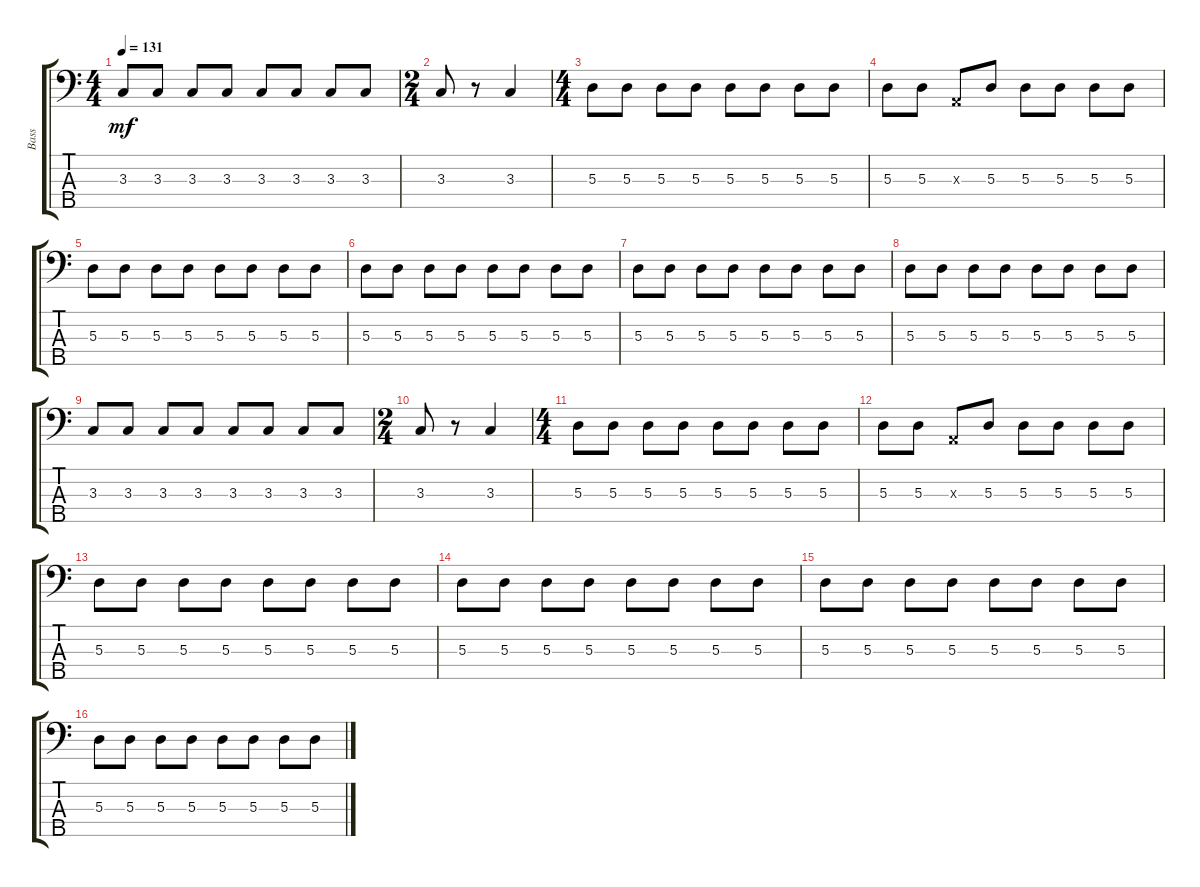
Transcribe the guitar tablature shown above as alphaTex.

\track ("Bass" "Bass") {instrument electricbassfinger}
\staff {score tabs}
\tuning (G2 D2 A1 E1 B0) {hide}
\ts (4 4)
\tempo 131
\clef f4
\ks c
3.3.8{dy mf} 3.3.8 3.3.8 3.3.8 3.3.8 3.3.8 3.3.8 3.3.8 |
\ts (2 4)
3.3.8 r.8 3.3.4 |
\ts (4 4)
5.3.8 5.3.8 5.3.8 5.3.8 5.3.8 5.3.8 5.3.8 5.3.8 |
5.3.8 5.3.8 0.3{x}.8 5.3.8 5.3.8 5.3.8 5.3.8 5.3.8 |
5.3.8 5.3.8 5.3.8 5.3.8 5.3.8 5.3.8 5.3.8 5.3.8 |
5.3.8 5.3.8 5.3.8 5.3.8 5.3.8 5.3.8 5.3.8 5.3.8 |
5.3.8 5.3.8 5.3.8 5.3.8 5.3.8 5.3.8 5.3.8 5.3.8 |
5.3.8 5.3.8 5.3.8 5.3.8 5.3.8 5.3.8 5.3.8 5.3.8 |
3.3.8 3.3.8 3.3.8 3.3.8 3.3.8 3.3.8 3.3.8 3.3.8 |
\ts (2 4)
3.3.8 r.8 3.3.4 |
\ts (4 4)
5.3.8 5.3.8 5.3.8 5.3.8 5.3.8 5.3.8 5.3.8 5.3.8 |
5.3.8 5.3.8 0.3{x}.8 5.3.8 5.3.8 5.3.8 5.3.8 5.3.8 |
5.3.8 5.3.8 5.3.8 5.3.8 5.3.8 5.3.8 5.3.8 5.3.8 |
5.3.8 5.3.8 5.3.8 5.3.8 5.3.8 5.3.8 5.3.8 5.3.8 |
5.3.8 5.3.8 5.3.8 5.3.8 5.3.8 5.3.8 5.3.8 5.3.8 |
5.3.8 5.3.8 5.3.8 5.3.8 5.3.8 5.3.8 5.3.8 5.3.8
